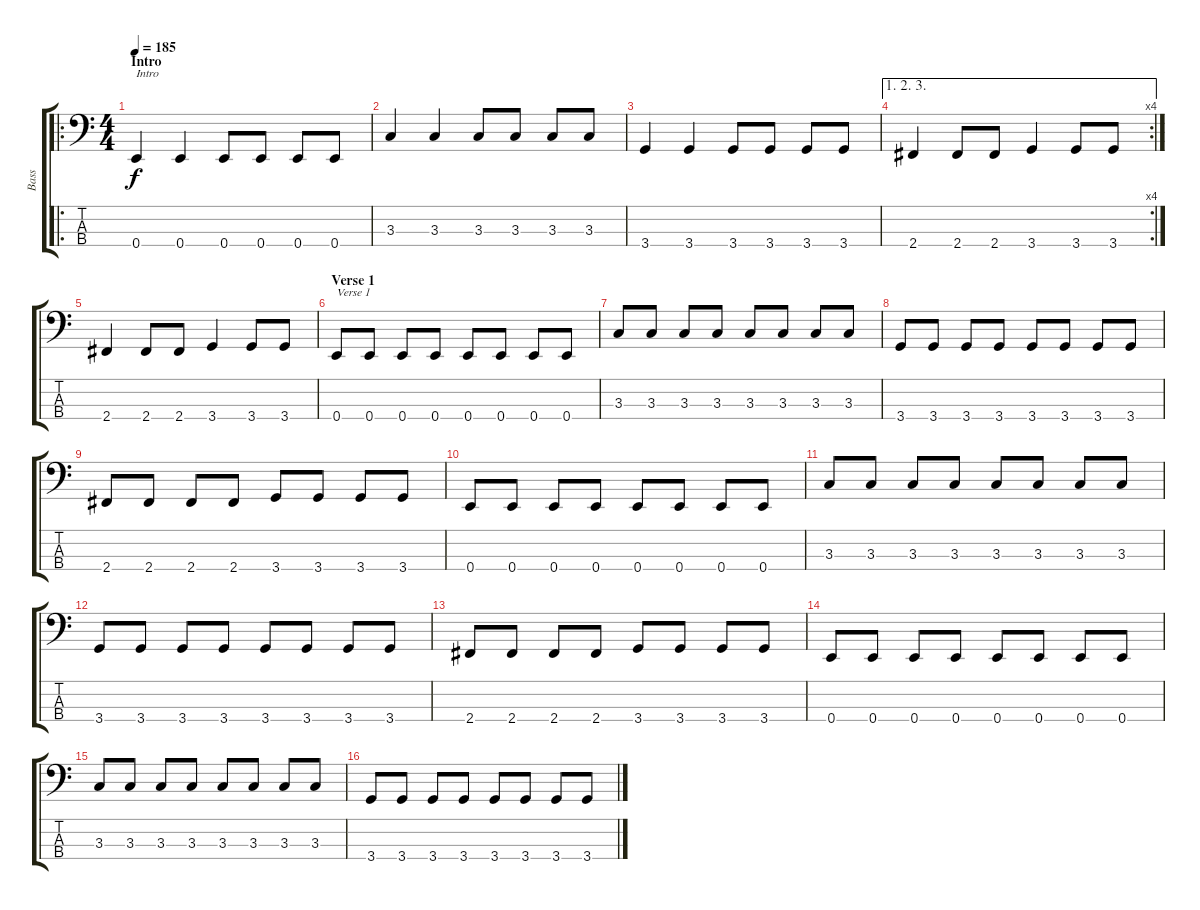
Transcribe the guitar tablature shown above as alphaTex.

\track ("Bass" "Bass") {instrument electricbasspick}
\staff {score tabs}
\tuning (G2 D2 A1 E1) {hide}
\ro
\ts (4 4)
\section ("" "Intro")
\tempo 185
\clef f4
\ks c
0.4.4{txt "Intro" dy f instrument electricbasspick} 0.4.4 0.4.8 0.4.8 0.4.8 0.4.8 |
3.3.4 3.3.4 3.3.8 3.3.8 3.3.8 3.3.8 |
3.4.4 3.4.4 3.4.8 3.4.8 3.4.8 3.4.8 |
\ae (1 2 3)
\rc 4
2.4.4 2.4.8 2.4.8 3.4.4 3.4.8 3.4.8 |
2.4.4 2.4.8 2.4.8 3.4.4 3.4.8 3.4.8 |
\section ("" "Verse 1")
0.4.8{txt "Verse 1"} 0.4.8 0.4.8 0.4.8 0.4.8 0.4.8 0.4.8 0.4.8 |
3.3.8 3.3.8 3.3.8 3.3.8 3.3.8 3.3.8 3.3.8 3.3.8 |
3.4.8 3.4.8 3.4.8 3.4.8 3.4.8 3.4.8 3.4.8 3.4.8 |
2.4.8 2.4.8 2.4.8 2.4.8 3.4.8 3.4.8 3.4.8 3.4.8 |
0.4.8 0.4.8 0.4.8 0.4.8 0.4.8 0.4.8 0.4.8 0.4.8 |
3.3.8 3.3.8 3.3.8 3.3.8 3.3.8 3.3.8 3.3.8 3.3.8 |
3.4.8 3.4.8 3.4.8 3.4.8 3.4.8 3.4.8 3.4.8 3.4.8 |
2.4.8 2.4.8 2.4.8 2.4.8 3.4.8 3.4.8 3.4.8 3.4.8 |
0.4.8 0.4.8 0.4.8 0.4.8 0.4.8 0.4.8 0.4.8 0.4.8 |
3.3.8 3.3.8 3.3.8 3.3.8 3.3.8 3.3.8 3.3.8 3.3.8 |
3.4.8 3.4.8 3.4.8 3.4.8 3.4.8 3.4.8 3.4.8 3.4.8
